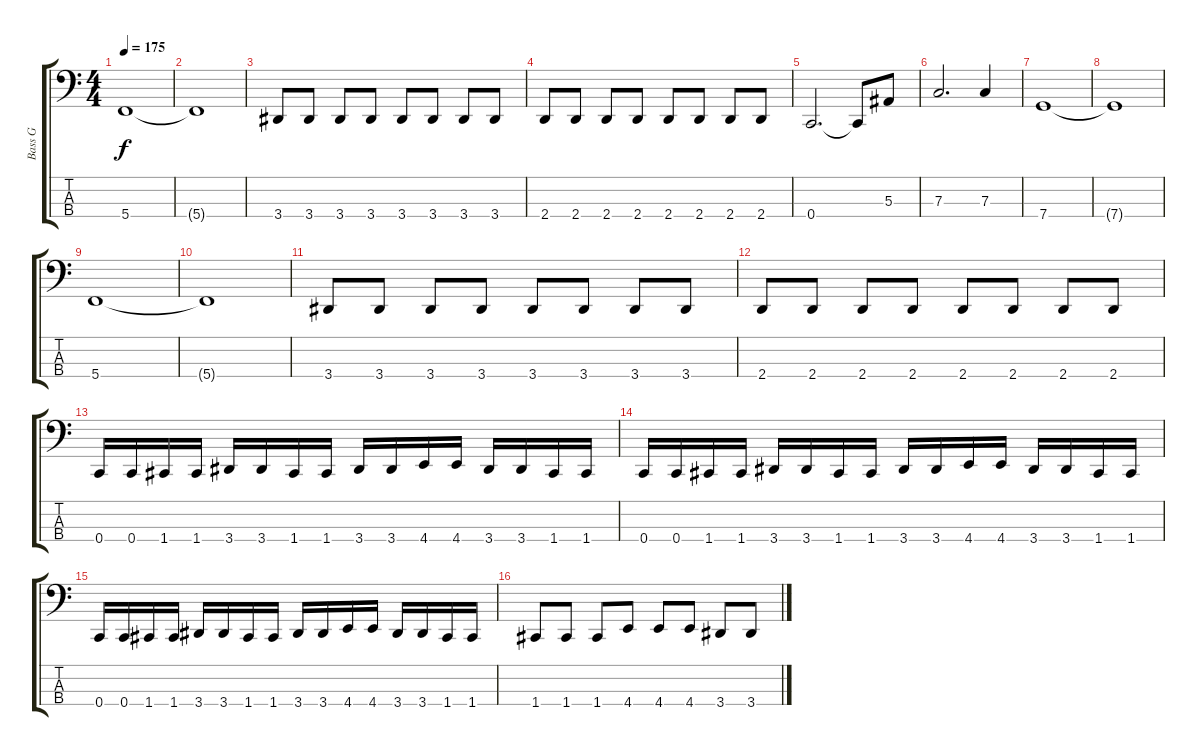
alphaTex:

\track ("Bass G" "Bass G") {instrument electricbasspick}
\staff {score tabs}
\tuning (Eb2 Bb1 F1 C1) {hide}
\ts (4 4)
\tempo 175
\clef f4
\ks c
5.4.1{dy f} |
5.4{t}.1 |
3.4.8 3.4.8 3.4.8 3.4.8 3.4.8 3.4.8 3.4.8 3.4.8 |
2.4.8 2.4.8 2.4.8 2.4.8 2.4.8 2.4.8 2.4.8 2.4.8 |
0.4.2{d} 0.4{t}.8 5.3.8 |
7.3.2{d} 7.3.4 |
7.4.1 |
7.4{t}.1 |
5.4.1 |
5.4{t}.1 |
3.4.8 3.4.8 3.4.8 3.4.8 3.4.8 3.4.8 3.4.8 3.4.8 |
2.4.8 2.4.8 2.4.8 2.4.8 2.4.8 2.4.8 2.4.8 2.4.8 |
0.4.16 0.4.16 1.4.16 1.4.16 3.4.16 3.4.16 1.4.16 1.4.16 3.4.16 3.4.16 4.4.16 4.4.16 3.4.16 3.4.16 1.4.16 1.4.16 |
0.4.16 0.4.16 1.4.16 1.4.16 3.4.16 3.4.16 1.4.16 1.4.16 3.4.16 3.4.16 4.4.16 4.4.16 3.4.16 3.4.16 1.4.16 1.4.16 |
0.4.16 0.4.16 1.4.16 1.4.16 3.4.16 3.4.16 1.4.16 1.4.16 3.4.16 3.4.16 4.4.16 4.4.16 3.4.16 3.4.16 1.4.16 1.4.16 |
1.4.8 1.4.8 1.4.8 4.4.8 4.4.8 4.4.8 3.4.8 3.4.8
